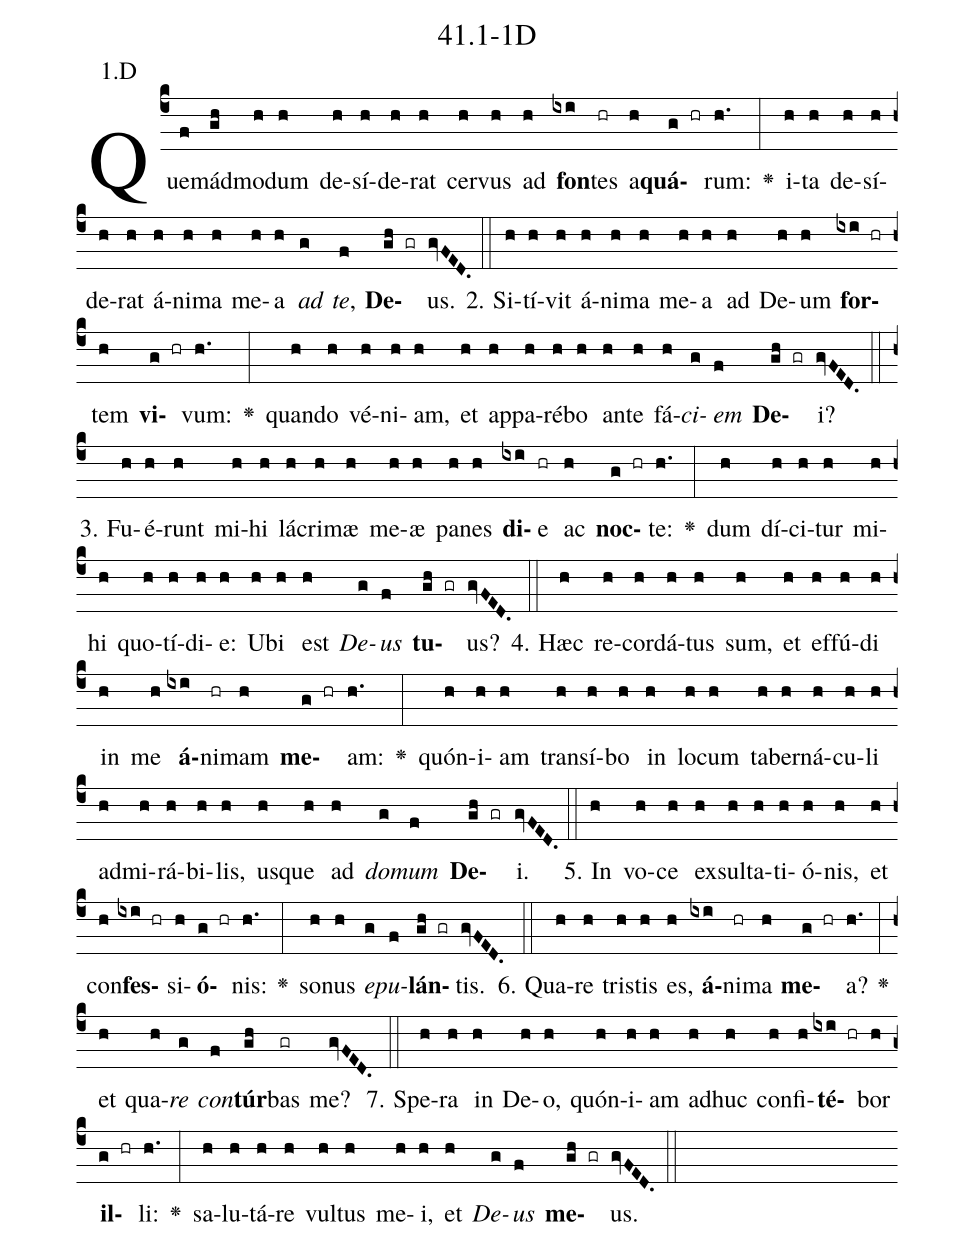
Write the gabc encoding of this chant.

name: 41.1-1D;
annotation: 1.D;
%%
(c4)Quem(f)ád(gh)mo(h)dum(h) de(h)sí(h)de(h)rat(h) cer(h)vus(h) ad(h) <b>fon</b>(ixi)tes(hr) a(h)<b>quá</b>(g hr)rum:(h.) <v>\greheightstar</v>(:) i(h)ta(h) de(h)sí(h)de(h)rat(h) á(h)ni(h)ma(h) me(h)a(h) <i>ad</i>(g) <i>te</i>,(f) <b>De</b>(gh gr)us.(gvFED.) (::)
2. Si(h)tí(h)vit(h) á(h)ni(h)ma(h) me(h)a(h) ad(h) De(h)um(h) <b>for</b>(ixi hr)tem(h) <b>vi</b>(g hr)vum:(h.) <v>\greheightstar</v>(:) quan(h)do(h) vé(h)ni(h)am,(h) et(h) ap(h)pa(h)ré(h)bo(h) an(h)te(h) fá(h)<i>ci</i>(g)<i>em</i>(f) <b>De</b>(gh gr)i?(gvFED.) (::)
3. Fu(h)é(h)runt(h) mi(h)hi(h) lá(h)cri(h)mæ(h) me(h)æ(h) pa(h)nes(h) <b>di</b>(ixi)e(hr) ac(h) <b>noc</b>(g hr)te:(h.) <v>\greheightstar</v>(:) dum(h) dí(h)ci(h)tur(h) mi(h)hi(h) quo(h)tí(h)di(h)e:(h) U(h)bi(h) est(h) <i>De</i>(g)<i>us</i>(f) <b>tu</b>(gh gr)us?(gvFED.) (::)
4. Hæc(h) re(h)cor(h)dá(h)tus(h) sum,(h) et(h) ef(h)fú(h)di(h) in(h) me(h) <b>á</b>(ixi)ni(hr)mam(h) <b>me</b>(g hr)am:(h.) <v>\greheightstar</v>(:) quón(h)i(h)am(h) trans(h)í(h)bo(h) in(h) lo(h)cum(h) ta(h)ber(h)ná(h)cu(h)li(h) ad(h)mi(h)rá(h)bi(h)lis,(h) us(h)que(h) ad(h) <i>do</i>(g)<i>mum</i>(f) <b>De</b>(gh gr)i.(gvFED.) (::)
5. In(h) vo(h)ce(h) ex(h)sul(h)ta(h)ti(h)ó(h)nis,(h) et(h) con(h)<b>fes</b>(ixi hr)si(h)<b>ó</b>(g hr)nis:(h.) <v>\greheightstar</v>(:) so(h)nus(h) <i>e</i>(g)<i>pu</i>(f)<b>lán</b>(gh gr)tis.(gvFED.) (::)
6. Qua(h)re(h) tris(h)tis(h) es,(h) <b>á</b>(ixi)ni(hr)ma(h) <b>me</b>(g hr)a?(h.) <v>\greheightstar</v>(:) et(h) qua(h)<i>re</i>(g) <i>con</i>(f)<b>túr</b>(gh)bas(gr) me?(gvFED.) (::)
7. Spe(h)ra(h) in(h) De(h)o,(h) quón(h)i(h)am(h) ad(h)huc(h) con(h)fi(h)<b>té</b>(ixi hr)bor(h) <b>il</b>(g hr)li:(h.) <v>\greheightstar</v>(:) sa(h)lu(h)tá(h)re(h) vul(h)tus(h) me(h)i,(h) et(h) <i>De</i>(g)<i>us</i>(f) <b>me</b>(gh gr)us.(gvFED.) (::)
